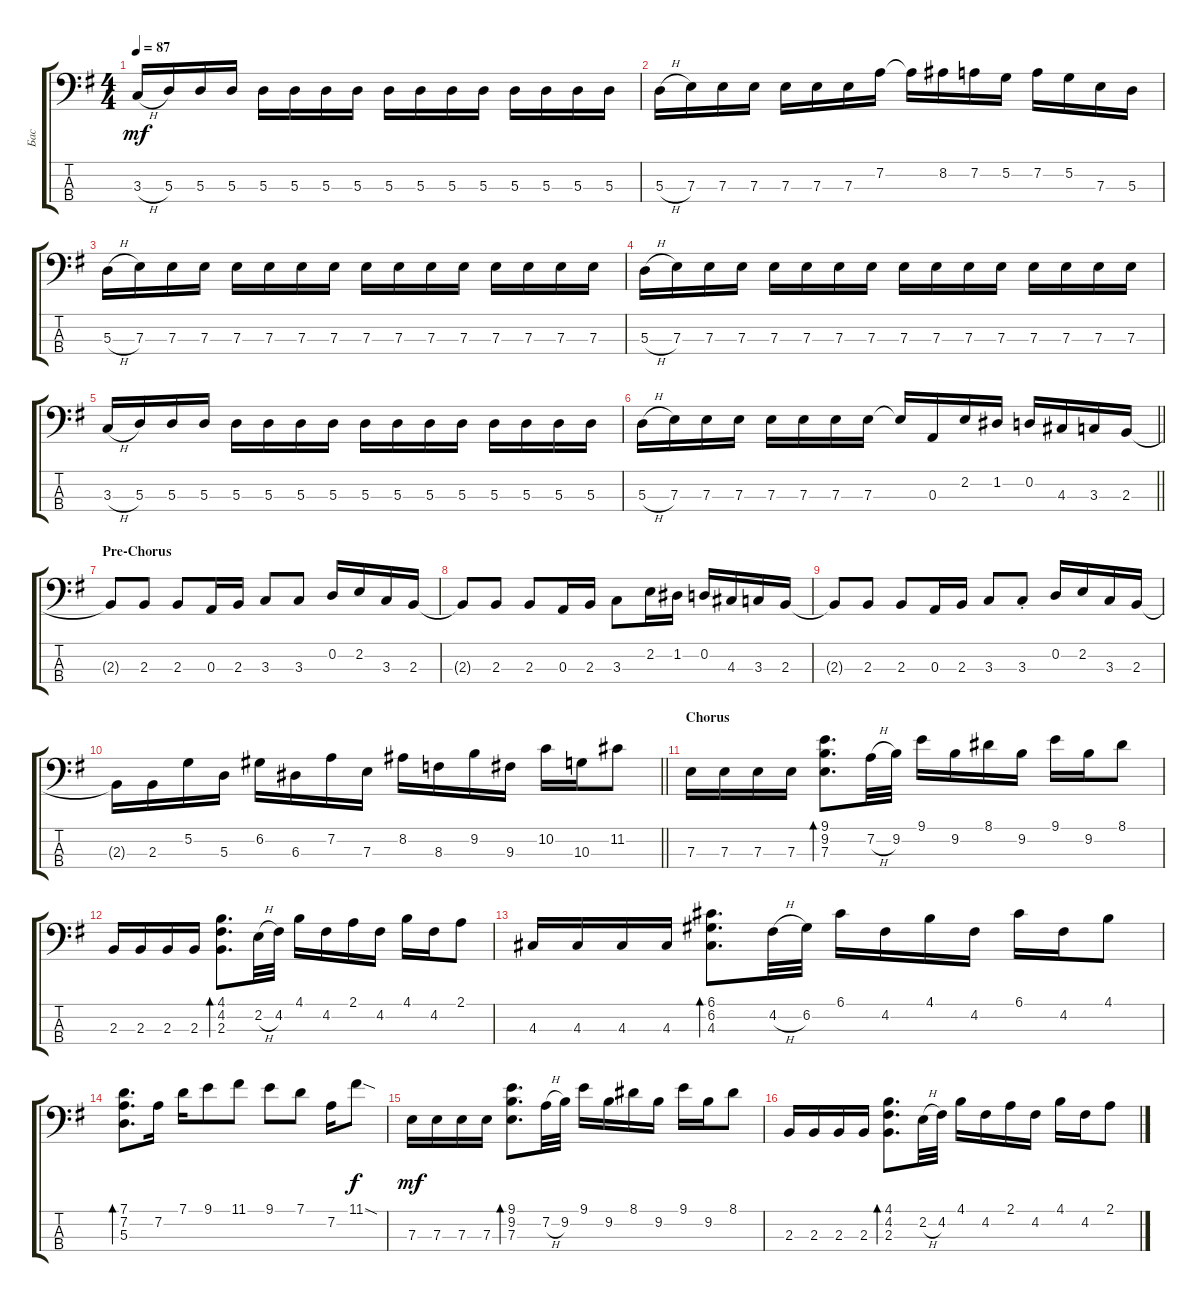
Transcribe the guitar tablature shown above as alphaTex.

\track ("Бас" "Бас") {instrument electricbassfinger}
\staff {score tabs}
\tuning (G2 D2 A1 E1) {hide}
\ts (4 4)
\tempo 87
\clef f4
\ks eminor
3.3{h}.16{dy mf} 5.3.16 5.3.16 5.3.16 5.3.16 5.3.16 5.3.16 5.3.16 5.3.16 5.3.16 5.3.16 5.3.16 5.3.16 5.3.16 5.3.16 5.3.16 |
5.3{h}.16 7.3.16 7.3.16 7.3.16 7.3.16 7.3.16 7.3.16 7.2.16 7.2{t}.16 8.2.16 7.2.16 5.2.16 7.2.16 5.2.16 7.3.16 5.3.16 |
5.3{h}.16 7.3.16 7.3.16 7.3.16 7.3.16 7.3.16 7.3.16 7.3.16 7.3.16 7.3.16 7.3.16 7.3.16 7.3.16 7.3.16 7.3.16 7.3.16 |
5.3{h}.16 7.3.16 7.3.16 7.3.16 7.3.16 7.3.16 7.3.16 7.3.16 7.3.16 7.3.16 7.3.16 7.3.16 7.3.16 7.3.16 7.3.16 7.3.16 |
3.3{h}.16 5.3.16 5.3.16 5.3.16 5.3.16 5.3.16 5.3.16 5.3.16 5.3.16 5.3.16 5.3.16 5.3.16 5.3.16 5.3.16 5.3.16 5.3.16 |
\barLineRight lightlight
5.3{h}.16 7.3.16 7.3.16 7.3.16 7.3.16 7.3.16 7.3.16 7.3.16 7.3{t}.16 0.3.16 2.2.16 1.2.16 0.2.16 4.3.16 3.3.16 2.3.16 |
\section ("" "Pre-Chorus")
2.3{t}.8 2.3.8 2.3.8 0.3.16 2.3.16 3.3.8 3.3.8 0.2.16 2.2.16 3.3.16 2.3.16 |
2.3{t}.8 2.3.8 2.3.8 0.3.16 2.3.16 3.3.8 2.2.16 1.2.16 0.2.16 4.3.16 3.3.16 2.3.16 |
2.3{t}.8 2.3.8 2.3.8 0.3.16 2.3.16 3.3.8 3.3{st}.8 0.2.16 2.2.16 3.3.16 2.3.16 |
\barLineRight lightlight
2.3{t}.16 2.3.16 5.2.16 5.3.16 6.2.16 6.3.16 7.2.16 7.3.16 8.2.16 8.3.16 9.2.16 9.3.16 10.2.16 10.3.16 11.2.8 |
\section ("" "Chorus")
7.3.16 7.3.16 7.3.16 7.3.16 (9.1 9.2 7.3).8{d bd 120} 7.2{h}.32 9.2.32 9.1.16 9.2.16 8.1.16 9.2.16 9.1.16 9.2.16 8.1.8 |
2.3.16 2.3.16 2.3.16 2.3.16 (4.1 4.2 2.3).8{d bd 120} 2.2{h}.32 4.2.32 4.1.16 4.2.16 2.1.16 4.2.16 4.1.16 4.2.16 2.1.8 |
4.3.16 4.3.16 4.3.16 4.3.16 (6.1 6.2 4.3).8{d bd 120} 4.2{h}.32 6.2.32 6.1.16 4.2.16 4.1.16 4.2.16 6.1.16 4.2.16 4.1.8 |
(7.1 7.2 5.3).8{d bd 120} 7.2.16 7.1.16 9.1.8 11.1.8 9.1.8 7.1.8 7.2.16 11.1{sod}.8{dy f} |
7.3.16{dy mf} 7.3.16 7.3.16 7.3.16 (9.1 9.2 7.3).8{d bd 120} 7.2{h}.32 9.2.32 9.1.16 9.2.16 8.1.16 9.2.16 9.1.16 9.2.16 8.1.8 |
2.3.16 2.3.16 2.3.16 2.3.16 (4.1 4.2 2.3).8{d bd 120} 2.2{h}.32 4.2.32 4.1.16 4.2.16 2.1.16 4.2.16 4.1.16 4.2.16 2.1.8
